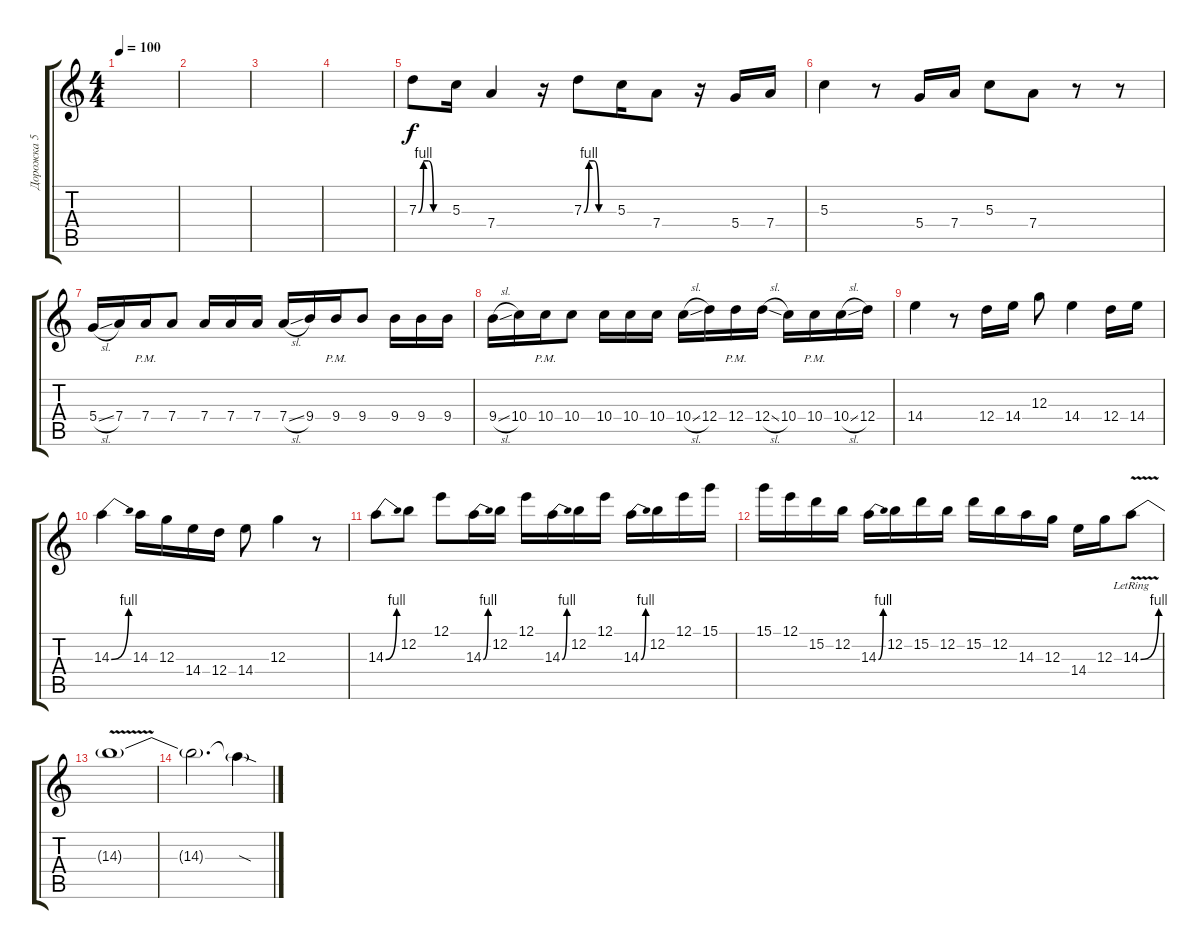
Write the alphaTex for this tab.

\track ("Дорожка 5" "Дорожка 5") {instrument distortionguitar}
\staff {score tabs}
\tuning (E4 B3 G3 D3 A2 E2) {hide}
\ts (4 4)
\tempo 100
\clef g2
\ks c
|
|
|
|
7.3{be (custom 0 0 10 4 20 4 30 0 60 0)}.8 5.3.16 7.4.4 r.16 7.3{be (custom 0 0 10 4 20 4 30 0 60 0)}.8 5.3.16 7.4.8 r.16 5.4.16 7.4.16 |
5.3.4 r.8 5.4.16 7.4.16 5.3.8 7.4.8 r.8 r.8 |
5.4{sl}.16 7.4.16 7.4{pm}.16 7.4.8 7.4.16 7.4.16 7.4.16 7.4{sl}.16 9.4.16 9.4{pm}.16 9.4.8 9.4.16 9.4.16 9.4.16 |
9.4{sl}.16 10.4.16 10.4{pm}.16 10.4.8 10.4.16 10.4.16 10.4.16 10.4{sl}.16 12.4.16 12.4{pm}.16 12.4{sl}.16 10.4.16 10.4{pm}.16 10.4{sl}.16 12.4.16 |
14.4.4 r.8 12.4.16 14.4.16 12.3.8 14.4.4 12.4.16 14.4.16 |
14.3{be (bend 0 0 60 4)}.4 14.3.16 12.3.16 14.4.16 12.4.16 14.4.8 12.3.4 r.8 |
14.3{be (bend 0 0 60 4)}.8 12.2.8 12.1.8 14.3{be (bend 0 0 60 4)}.16 12.2.16 12.1.16 14.3{be (bend 0 0 60 4)}.16 12.2.16 12.1.16 14.3{be (bend 0 0 60 4)}.16 12.2.16 12.1.16 15.1.16 |
15.1.16 12.1.16 15.2.16 12.2.16 14.3{be (bend 0 0 60 4)}.16 12.2.16 15.2.16 12.2.16 15.2.16 12.2.16 14.3.16 12.3.16 14.4.16 12.3.16 14.3{be (bend 0 0 60 4) v lr}.8 |
14.3{t}.1 |
14.3{t}.2{d} 14.3{sod t}.4
